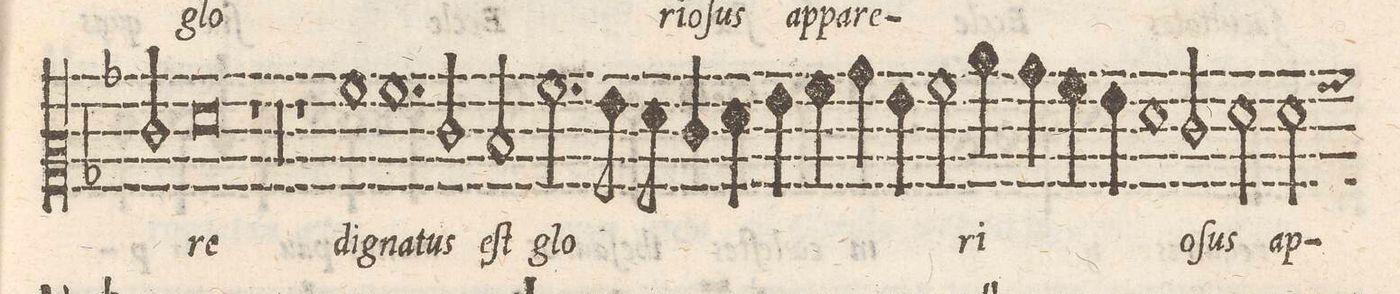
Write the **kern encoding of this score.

**kern	**text
*I"ALTVS	*
*clefC2	*
*k[b-]	*
*met(C|)	*
*M2/1	*
2e/	.
0f	-re
=50-	=50-
1r	.
=51-	=51-
00r	.
=52-	=52-
=53-	=53-
1r	.
1a	di-
=54-	=54-
1.a	-gna-
2e/	-tus
=55-	=55-
2d/	eſt
2.a\	glo-
8g\	.
8f\	.
4e/	.
4f\	.
=56-	=56-
4g\	.
4a\	.
4b-\	.
4g\	.
2a\	.
4cc\	-ri-
4b-\	.
=57-	=57-
4a\	.
4g\	.
1f	.
2e/	-o-
=58-	=58-
2f\	-ſus
2f\	ap-
*custos:a	*
*-	*-
